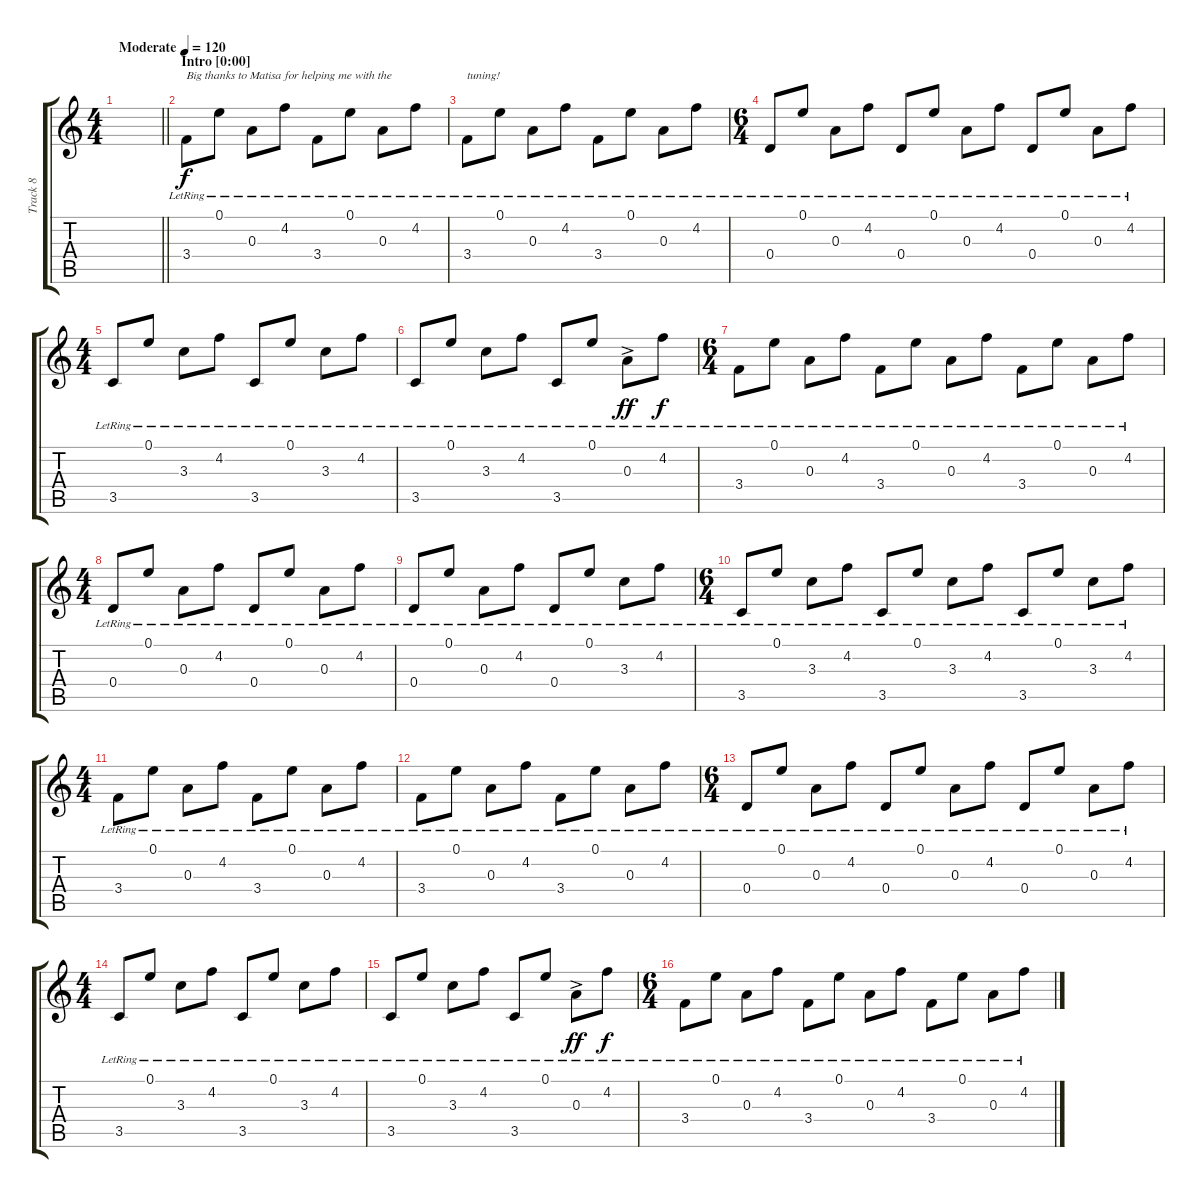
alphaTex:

\track ("Track 8" "Track 8") {instrument electricguitarjazz}
\staff {score tabs}
\tuning (E4 Db4 A3 D3 A2 D2) {hide}
\ts (4 4)
\tempo (120 "Moderate")
\clef g2
\barLineRight lightlight
\ks c
|
\section ("" "Intro [0:00]")
3.4{lr}.8{txt "Big thanks to Matisa for helping me with the"} 0.1{lr}.8 0.3{lr}.8 4.2{lr}.8 3.4{lr}.8 0.1{lr}.8 0.3{lr}.8 4.2{lr}.8 |
3.4{lr}.8{txt "tuning!"} 0.1{lr}.8 0.3{lr}.8 4.2{lr}.8 3.4{lr}.8 0.1{lr}.8 0.3{lr}.8 4.2{lr}.8 |
\ts (6 4)
0.4{lr}.8 0.1{lr}.8 0.3{lr}.8 4.2{lr}.8 0.4{lr}.8 0.1{lr}.8 0.3{lr}.8 4.2{lr}.8 0.4{lr}.8 0.1{lr}.8 0.3{lr}.8 4.2{lr}.8 |
\ts (4 4)
3.5{lr}.8 0.1{lr}.8 3.3{lr}.8 4.2{lr}.8 3.5{lr}.8 0.1{lr}.8 3.3{lr}.8 4.2{lr}.8 |
3.5{lr}.8 0.1{lr}.8 3.3{lr}.8 4.2{lr}.8 3.5{lr}.8 0.1{lr}.8 0.3{ac lr}.8{dy ff} 4.2{lr}.8{dy f} |
\ts (6 4)
3.4{lr}.8 0.1{lr}.8 0.3{lr}.8 4.2{lr}.8 3.4{lr}.8 0.1{lr}.8 0.3{lr}.8 4.2{lr}.8 3.4{lr}.8 0.1{lr}.8 0.3{lr}.8 4.2{lr}.8 |
\ts (4 4)
0.4{lr}.8 0.1{lr}.8 0.3{lr}.8 4.2{lr}.8 0.4{lr}.8 0.1{lr}.8 0.3{lr}.8 4.2{lr}.8 |
0.4{lr}.8 0.1{lr}.8 0.3{lr}.8 4.2{lr}.8 0.4{lr}.8 0.1{lr}.8 3.3{lr}.8 4.2{lr}.8 |
\ts (6 4)
3.5{lr}.8 0.1{lr}.8 3.3{lr}.8 4.2{lr}.8 3.5{lr}.8 0.1{lr}.8 3.3{lr}.8 4.2{lr}.8 3.5{lr}.8 0.1{lr}.8 3.3{lr}.8 4.2{lr}.8 |
\ts (4 4)
3.4{lr}.8 0.1{lr}.8 0.3{lr}.8 4.2{lr}.8 3.4{lr}.8 0.1{lr}.8 0.3{lr}.8 4.2{lr}.8 |
3.4{lr}.8 0.1{lr}.8 0.3{lr}.8 4.2{lr}.8 3.4{lr}.8 0.1{lr}.8 0.3{lr}.8 4.2{lr}.8 |
\ts (6 4)
0.4{lr}.8 0.1{lr}.8 0.3{lr}.8 4.2{lr}.8 0.4{lr}.8 0.1{lr}.8 0.3{lr}.8 4.2{lr}.8 0.4{lr}.8 0.1{lr}.8 0.3{lr}.8 4.2{lr}.8 |
\ts (4 4)
3.5{lr}.8 0.1{lr}.8 3.3{lr}.8 4.2{lr}.8 3.5{lr}.8 0.1{lr}.8 3.3{lr}.8 4.2{lr}.8 |
3.5{lr}.8 0.1{lr}.8 3.3{lr}.8 4.2{lr}.8 3.5{lr}.8 0.1{lr}.8 0.3{ac lr}.8{dy ff} 4.2{lr}.8{dy f} |
\ts (6 4)
3.4{lr}.8 0.1{lr}.8 0.3{lr}.8 4.2{lr}.8 3.4{lr}.8 0.1{lr}.8 0.3{lr}.8 4.2{lr}.8 3.4{lr}.8 0.1{lr}.8 0.3{lr}.8 4.2{lr}.8
